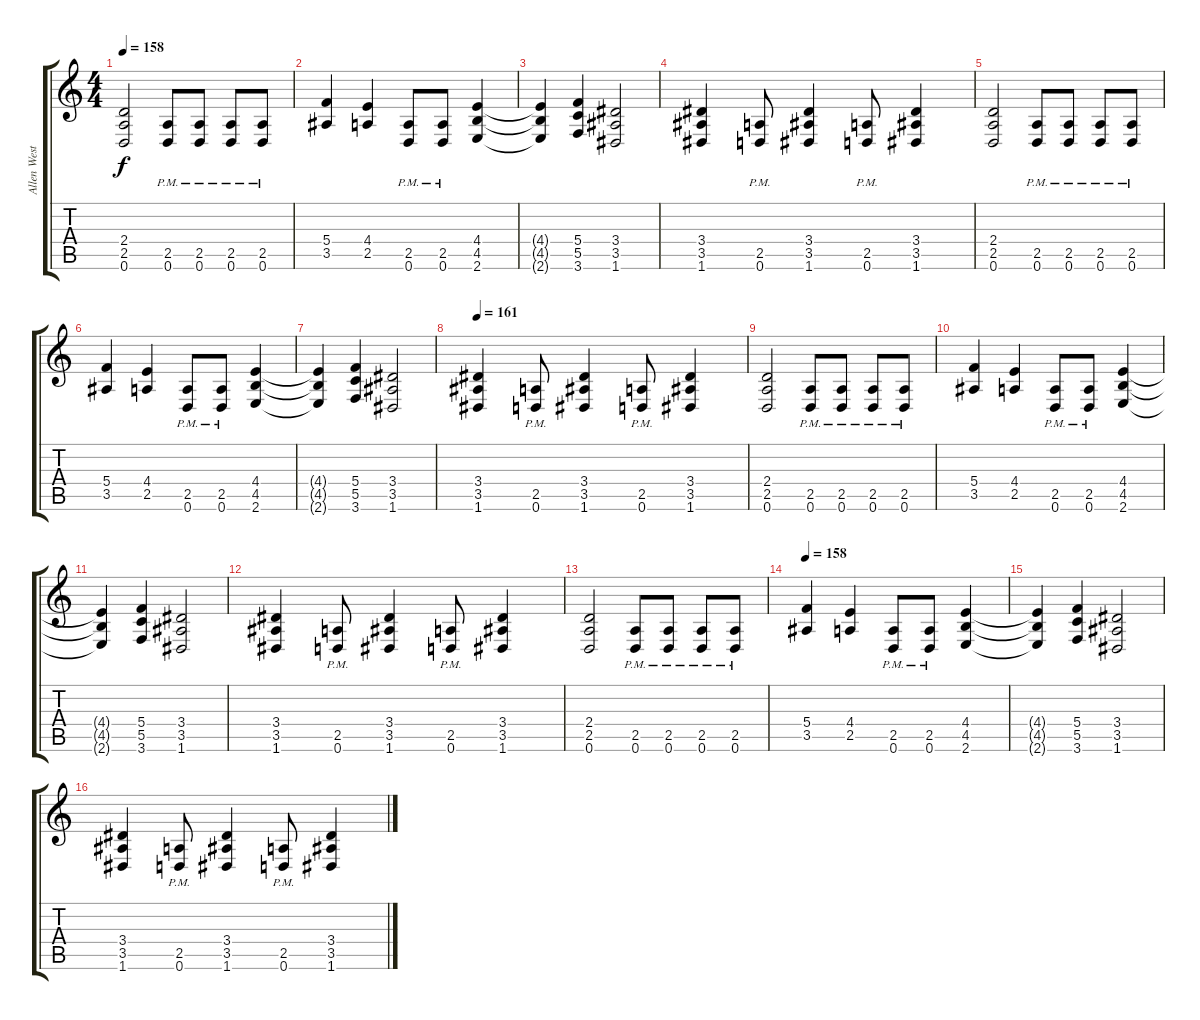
\track ("Allen West (Rhythm)" "Allen West") {instrument distortionguitar}
\staff {score tabs}
\tuning (D4 A3 F3 C3 G2 D2) {hide}
\ts (4 4)
\tempo 158
\clef g2
\ks c
(2.4 2.5 0.6).2{dy f} (2.5{pm} 0.6).8 (2.5{pm} 0.6).8 (2.5{pm} 0.6).8 (2.5{pm} 0.6).8 |
(5.4 3.5).4 (4.4 2.5).4 (2.5{pm} 0.6).8 (2.5{pm} 0.6).8 (4.4 4.5 2.6).4 |
(4.4{t} 4.5{t} 2.6{t}).4 (5.4 5.5 3.6).4 (3.4 3.5 1.6).2 |
(3.4 3.5 1.6).4 (2.5{pm} 0.6).8 (3.4 3.5 1.6).4 (2.5{pm} 0.6).8 (3.4 3.5 1.6).4 |
(2.4 2.5 0.6).2 (2.5{pm} 0.6).8 (2.5{pm} 0.6).8 (2.5{pm} 0.6).8 (2.5{pm} 0.6).8 |
(5.4 3.5).4 (4.4 2.5).4 (2.5{pm} 0.6).8 (2.5{pm} 0.6).8 (4.4 4.5 2.6).4 |
(4.4{t} 4.5{t} 2.6{t}).4 (5.4 5.5 3.6).4 (3.4 3.5 1.6).2 |
\tempo 161
(3.4 3.5 1.6).4 (2.5{pm} 0.6).8 (3.4 3.5 1.6).4 (2.5{pm} 0.6).8 (3.4 3.5 1.6).4 |
(2.4 2.5 0.6).2 (2.5{pm} 0.6).8 (2.5{pm} 0.6).8 (2.5{pm} 0.6).8 (2.5{pm} 0.6).8 |
(5.4 3.5).4 (4.4 2.5).4 (2.5{pm} 0.6).8 (2.5{pm} 0.6).8 (4.4 4.5 2.6).4 |
(4.4{t} 4.5{t} 2.6{t}).4 (5.4 5.5 3.6).4 (3.4 3.5 1.6).2 |
(3.4 3.5 1.6).4 (2.5{pm} 0.6).8 (3.4 3.5 1.6).4 (2.5{pm} 0.6).8 (3.4 3.5 1.6).4 |
(2.4 2.5 0.6).2 (2.5{pm} 0.6).8 (2.5{pm} 0.6).8 (2.5{pm} 0.6).8 (2.5{pm} 0.6).8 |
\tempo 158
(5.4 3.5).4 (4.4 2.5).4 (2.5{pm} 0.6).8 (2.5{pm} 0.6).8 (4.4 4.5 2.6).4 |
(4.4{t} 4.5{t} 2.6{t}).4 (5.4 5.5 3.6).4 (3.4 3.5 1.6).2 |
(3.4 3.5 1.6).4 (2.5{pm} 0.6).8 (3.4 3.5 1.6).4 (2.5{pm} 0.6).8 (3.4 3.5 1.6).4
